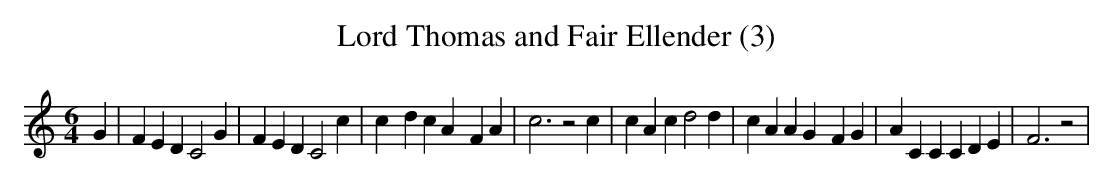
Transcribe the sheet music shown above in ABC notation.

X:1
T:Lord Thomas and Fair Ellender (3)
M:6/4
L:1/4
K:C
 G| F E D C2 G| F E D C2 c| c- d c A- F A| c3 z2 c| c A c d2 d| c A A G- F G|\
 A C C C D E| F3 z2|
